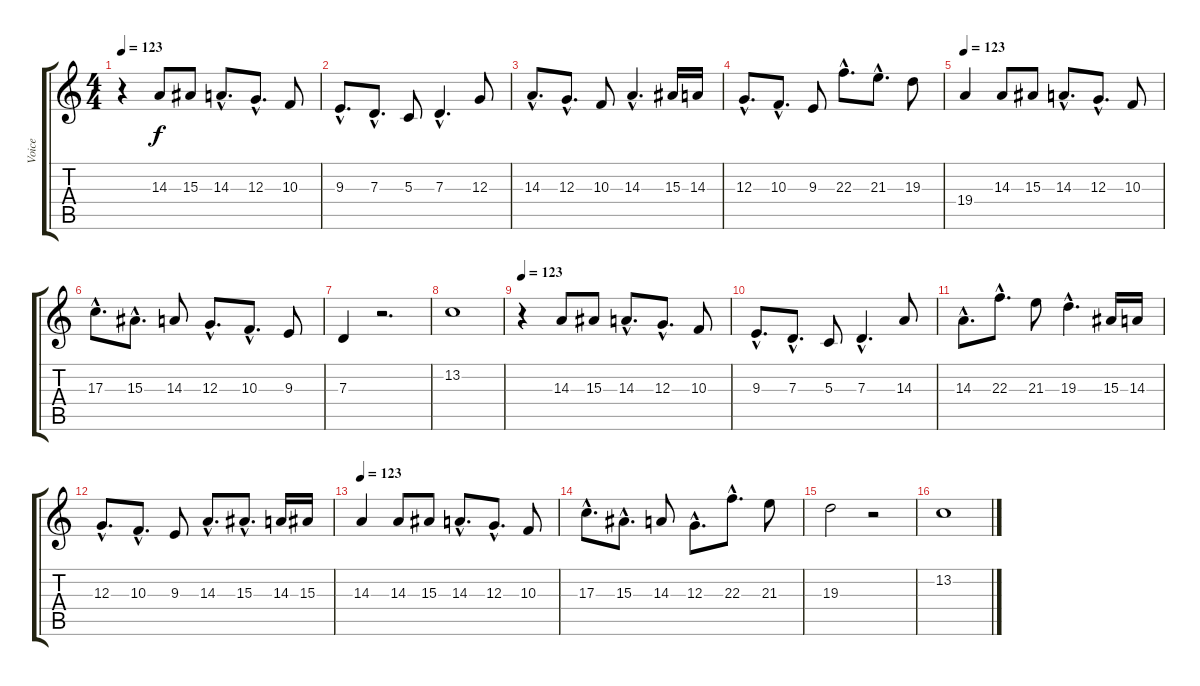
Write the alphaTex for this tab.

\track ("Voice" "Voice") {instrument tenorsax}
\staff {score tabs}
\tuning (E4 B3 G3 D3 A2 E2) {hide}
\ts (4 4)
\tempo 123
\clef g2
\ks c
r.4{dy f} 14.3.8 15.3.8 14.3{hac}.8{d} 12.3{hac}.8{d} 10.3.8 |
9.3{hac}.8{d} 7.3{hac}.8{d} 5.3.8 7.3{hac}.4{d} 12.3.8 |
14.3{hac}.8{d} 12.3{hac}.8{d} 10.3.8 14.3{hac}.4{d} 15.3.16 14.3.16 |
12.3{hac}.8{d} 10.3{hac}.8{d} 9.3.8 22.3{hac}.8{d} 21.3{hac}.8{d} 19.3.8 |
\tempo 123
19.4.4 14.3.8 15.3.8 14.3{hac}.8{d} 12.3{hac}.8{d} 10.3.8 |
17.3{hac}.8{d} 15.3{hac}.8{d} 14.3.8 12.3{hac}.8{d} 10.3{hac}.8{d} 9.3.8 |
7.3.4 r.2{d} |
13.2.1 |
\tempo 123
r.4 14.3.8 15.3.8 14.3{hac}.8{d} 12.3{hac}.8{d} 10.3.8 |
9.3{hac}.8{d} 7.3{hac}.8{d} 5.3.8 7.3{hac}.4{d} 14.3.8 |
14.3{hac}.8{d} 22.3{hac}.8{d} 21.3.8 19.3{hac}.4{d} 15.3.16 14.3.16 |
12.3{hac}.8{d} 10.3{hac}.8{d} 9.3.8 14.3{hac}.8{d} 15.3{hac}.8{d} 14.3.16 15.3.16 |
\tempo 123
14.3.4 14.3.8 15.3.8 14.3{hac}.8{d} 12.3{hac}.8{d} 10.3.8 |
17.3{hac}.8{d} 15.3{hac}.8{d} 14.3.8 12.3{hac}.8{d} 22.3{hac}.8{d} 21.3.8 |
19.3.2 r.2 |
13.2.1
